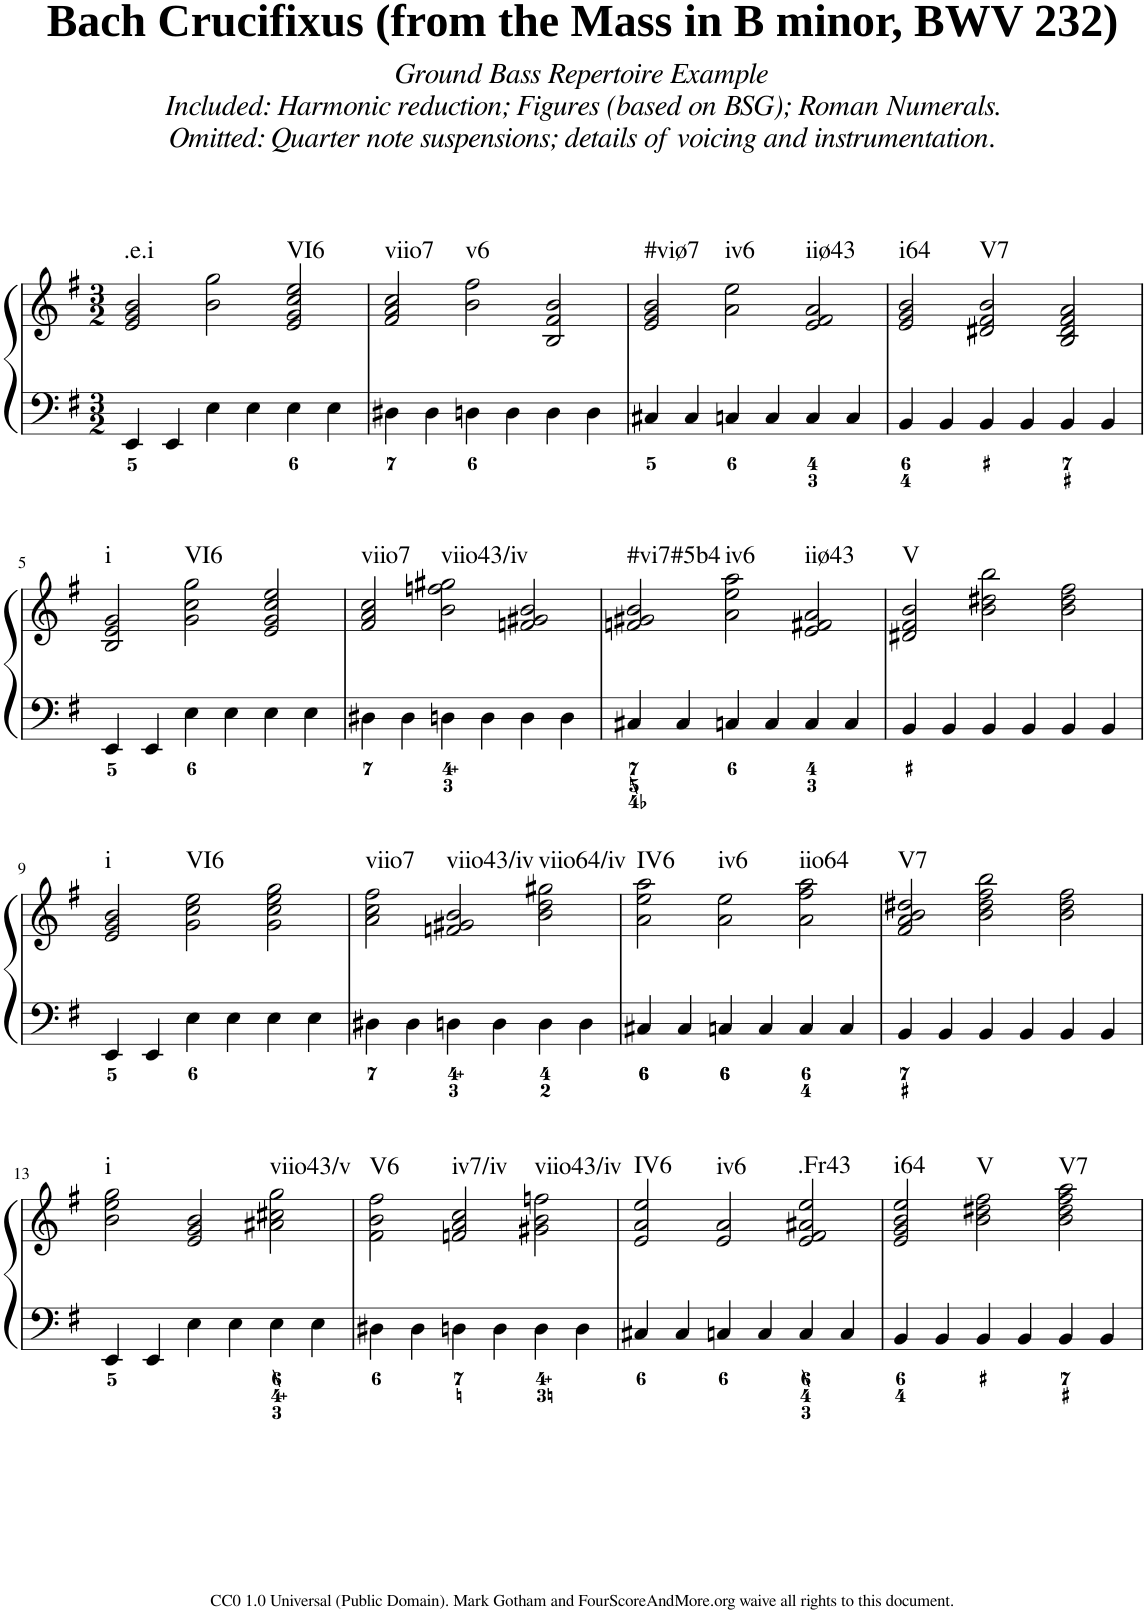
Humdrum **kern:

**kern	**kern	**harte
*part1	*part1	*part1
*staff2	*staff1	*
*I"Reduction	*	*
*clefF4	*clefG2	*
*k[f#]	*k[f#]	*
*M3/2	*M3/2	*
=1	=1	=1
!	!	!LO:H:kt=.e.i
4EE/	2e/ 2g/ 2b/	N
4EE/	.	.
4E\	2b\ 2gg\	.
4E\	.	.
!	!	!LO:H:kt=VI6
4E\	2e/ 2g/ 2cc/ 2ee/	N
4E\	.	.
=2	=2	=2
!	!	!LO:H:kt=viio7
4D#X\	2f#/ 2a/ 2cc/	N
4D#\	.	.
!	!	!LO:H:kt=v6
4Dn\	2b\ 2ff#\	N
4D\	.	.
4D\	2B/ 2f#/ 2b/	.
4D\	.	.
=3	=3	=3
!	!	!LO:H:kt=#viø7
4C#X/	2e/ 2g/ 2b/	N
4C#/	.	.
!	!	!LO:H:kt=iv6
4Cn/	2a\ 2ee\	N
4C/	.	.
!	!	!LO:H:kt=iiø43
4C/	2e/ 2f#/ 2a/	N
4C/	.	.
=4	=4	=4
!	!	!LO:H:kt=i64
4BB/	2e/ 2g/ 2b/	N
4BB/	.	.
!	!	!LO:H:kt=V7
4BB/	2d#X/ 2f#/ 2b/	N
4BB/	.	.
4BB/	2B/ 2d#/ 2f#/ 2a/	.
4BB/	.	.
!!LO:LB:g=z
=5	=5	=5
!	!	!LO:H:kt=i
4EE/	2B/ 2e/ 2g/	N
4EE/	.	.
!	!	!LO:H:kt=VI6
4E\	2g\ 2cc\ 2gg\	N
4E\	.	.
4E\	2e/ 2g/ 2cc/ 2ee/	.
4E\	.	.
=6	=6	=6
!	!	!LO:H:kt=viio7
4D#X\	2f#/ 2a/ 2cc/	N
4D#\	.	.
!	!	!LO:H:kt=viio43/iv
4Dn\	2b\ 2ffn\ 2gg#X\	N
4D\	.	.
4D\	2fn/ 2g#X/ 2b/	.
4D\	.	.
=7	=7	=7
!	!	!LO:H:kt=#vi7#5b4
4C#X/	2fn/ 2g#X/ 2b/	N
4C#/	.	.
!	!	!LO:H:kt=iv6
4Cn/	2a\ 2ee\ 2aa\	N
4C/	.	.
!	!	!LO:H:kt=iiø43
4C/	2e/ 2f#X/ 2a/	N
4C/	.	.
=8	=8	=8
!	!	!LO:H:kt=V
4BB/	2d#X/ 2f#/ 2b/	N
4BB/	.	.
4BB/	2b\ 2dd#X\ 2bb\	.
4BB/	.	.
4BB/	2b\ 2dd#\ 2ff#\	.
4BB/	.	.
!!LO:LB:g=z
=9	=9	=9
!	!	!LO:H:kt=i
4EE/	2e/ 2g/ 2b/	N
4EE/	.	.
!	!	!LO:H:kt=VI6
4E\	2g\ 2cc\ 2ee\	N
4E\	.	.
4E\	2g\ 2cc\ 2ee\ 2gg\	.
4E\	.	.
=10	=10	=10
!	!	!LO:H:kt=viio7
4D#X\	2a\ 2cc\ 2ff#\	N
4D#\	.	.
!	!	!LO:H:kt=viio43/iv
4Dn\	2fn/ 2g#X/ 2b/	N
4D\	.	.
!	!	!LO:H:kt=viio64/iv
4D\	2b\ 2dd\ 2gg#X\	N
4D\	.	.
=11	=11	=11
!	!	!LO:H:kt=IV6
4C#X/	2a\ 2ee\ 2aa\	N
4C#/	.	.
!	!	!LO:H:kt=iv6
4Cn/	2a\ 2ee\	N
4C/	.	.
!	!	!LO:H:kt=iio64
4C/	2a\ 2ff#\ 2aa\	N
4C/	.	.
=12	=12	=12
!	!	!LO:H:kt=V7
4BB/	2f#/ 2a/ 2b/ 2dd#X/	N
4BB/	.	.
4BB/	2b\ 2dd#\ 2ff#\ 2bb\	.
4BB/	.	.
4BB/	2b\ 2dd#\ 2ff#\	.
4BB/	.	.
!!LO:LB:g=z
=13	=13	=13
!	!	!LO:H:kt=i
4EE/	2b\ 2ee\ 2gg\	N
4EE/	.	.
4E\	2e/ 2g/ 2b/	.
4E\	.	.
!	!	!LO:H:kt=viio43/v
4E\	2a#X\ 2cc#X\ 2gg\	N
4E\	.	.
=14	=14	=14
!	!	!LO:H:kt=V6
4D#X\	2f#\ 2b\ 2ff#\	N
4D#\	.	.
!	!	!LO:H:kt=iv7/iv
4Dn\	2fn/ 2a/ 2cc/	N
4D\	.	.
!	!	!LO:H:kt=viio43/iv
4D\	2g#X\ 2b\ 2ffn\	N
4D\	.	.
=15	=15	=15
!	!	!LO:H:kt=IV6
4C#X/	2e/ 2a/ 2ee/	N
4C#/	.	.
!	!	!LO:H:kt=iv6
4Cn/	2e/ 2a/	N
4C/	.	.
!	!	!LO:H:kt=.Fr43
4C/	2e/ 2f#/ 2a#X/ 2ee/	N
4C/	.	.
=16	=16	=16
!	!	!LO:H:kt=i64
4BB/	2e/ 2g/ 2b/ 2ee/	N
4BB/	.	.
!	!	!LO:H:kt=V
4BB/	2b\ 2dd#X\ 2ff#\	N
4BB/	.	.
!	!	!LO:H:kt=V7
4BB/	2b\ 2dd#\ 2ff#\ 2aa\	N
4BB/	.	.
=	=	=
*-	*-	*-
